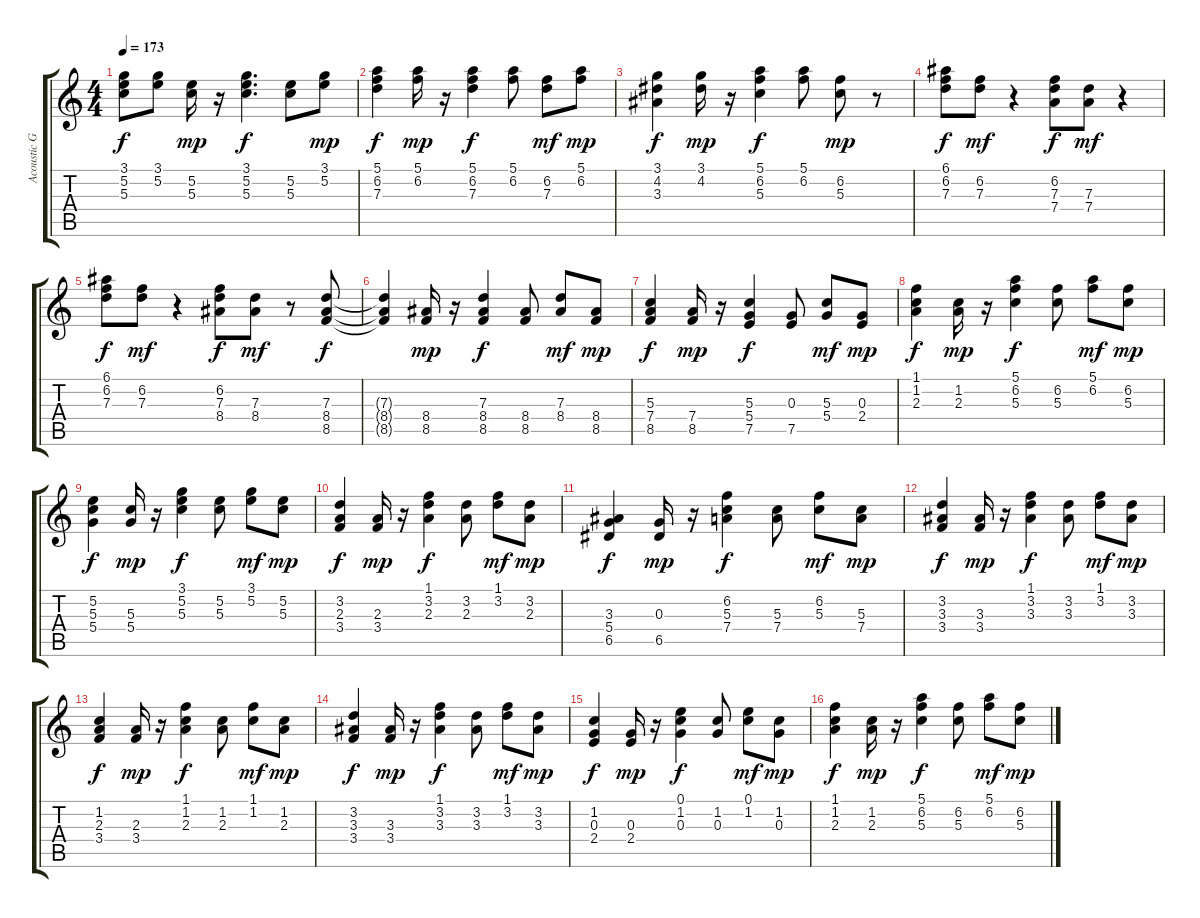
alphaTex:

\track ("Acoustic Guitar" "Acoustic G") {instrument acousticguitarsteel}
\staff {score tabs}
\tuning (E4 B3 G3 D3 A2 E2) {hide}
\ts (4 4)
\tempo 173
\clef g2
\ks c
(3.1{t} 5.2{t} 5.3{t}).8{dy f} (3.1 5.2).8 (5.2 5.3).16{dy mp} r.16 (3.1 5.2 5.3).4{d dy f} (5.2 5.3).8 (3.1 5.2).8{dy mp} |
(5.1 6.2 7.3).4{dy f} (5.1 6.2).16{dy mp} r.16 (5.1 6.2 7.3).4{dy f} (5.1 6.2).8 (6.2 7.3).8{dy mf} (5.1 6.2).8{dy mp} |
(3.1 4.2 3.3).4{dy f} (3.1 4.2).16{dy mp} r.16 (5.1 6.2 5.3).4{dy f} (5.1 6.2).8 (6.2 5.3).8{dy mp} r.8 |
(6.1 6.2 7.3).8{dy f} (6.2 7.3).8{dy mf} r.4 (6.2 7.3 7.4).8{dy f} (7.3 7.4).8{dy mf} r.4 |
(6.1 6.2 7.3).8{dy f} (6.2 7.3).8{dy mf} r.4 (6.2 7.3 8.4).8{dy f} (7.3 8.4).8{dy mf} r.8 (7.3 8.4 8.5).8{dy f} |
(7.3{t} 8.4{t} 8.5{t}).4 (8.4 8.5).16{dy mp} r.16 (7.3 8.4 8.5).4{dy f} (8.4 8.5).8 (7.3 8.4).8{dy mf} (8.4 8.5).8{dy mp} |
(5.3 7.4 8.5).4{dy f} (7.4 8.5).16{dy mp} r.16 (5.3 5.4 7.5).4{dy f} (0.3 7.5).8 (5.3 5.4).8{dy mf} (0.3 2.4).8{dy mp} |
(1.1 1.2 2.3).4{dy f} (1.2 2.3).16{dy mp} r.16 (5.1 6.2 5.3).4{dy f} (6.2 5.3).8 (5.1 6.2).8{dy mf} (6.2 5.3).8{dy mp} |
(5.2 5.3 5.4).4{dy f} (5.3 5.4).16{dy mp} r.16 (3.1 5.2 5.3).4{dy f} (5.2 5.3).8 (3.1 5.2).8{dy mf} (5.2 5.3).8{dy mp} |
(3.2 2.3 3.4).4{dy f} (2.3 3.4).16{dy mp} r.16 (1.1 3.2 2.3).4{dy f} (3.2 2.3).8 (1.1 3.2).8{dy mf} (3.2 2.3).8{dy mp} |
(3.3 5.4 6.5).4{dy f} (0.3 6.5).16{dy mp} r.16 (6.2 5.3 7.4).4{dy f} (5.3 7.4).8 (6.2 5.3).8{dy mf} (5.3 7.4).8{dy mp} |
(3.2 3.3 3.4).4{dy f} (3.3 3.4).16{dy mp} r.16 (1.1 3.2 3.3).4{dy f} (3.2 3.3).8 (1.1 3.2).8{dy mf} (3.2 3.3).8{dy mp} |
(1.2 2.3 3.4).4{dy f} (2.3 3.4).16{dy mp} r.16 (1.1 1.2 2.3).4{dy f} (1.2 2.3).8 (1.1 1.2).8{dy mf} (1.2 2.3).8{dy mp} |
(3.2 3.3 3.4).4{dy f} (3.3 3.4).16{dy mp} r.16 (1.1 3.2 3.3).4{dy f} (3.2 3.3).8 (1.1 3.2).8{dy mf} (3.2 3.3).8{dy mp} |
(1.2 0.3 2.4).4{dy f} (0.3 2.4).16{dy mp} r.16 (0.1 1.2 0.3).4{dy f} (1.2 0.3).8 (0.1 1.2).8{dy mf} (1.2 0.3).8{dy mp} |
(1.1 1.2 2.3).4{dy f} (1.2 2.3).16{dy mp} r.16 (5.1 6.2 5.3).4{dy f} (6.2 5.3).8 (5.1 6.2).8{dy mf} (6.2 5.3).8{dy mp}
